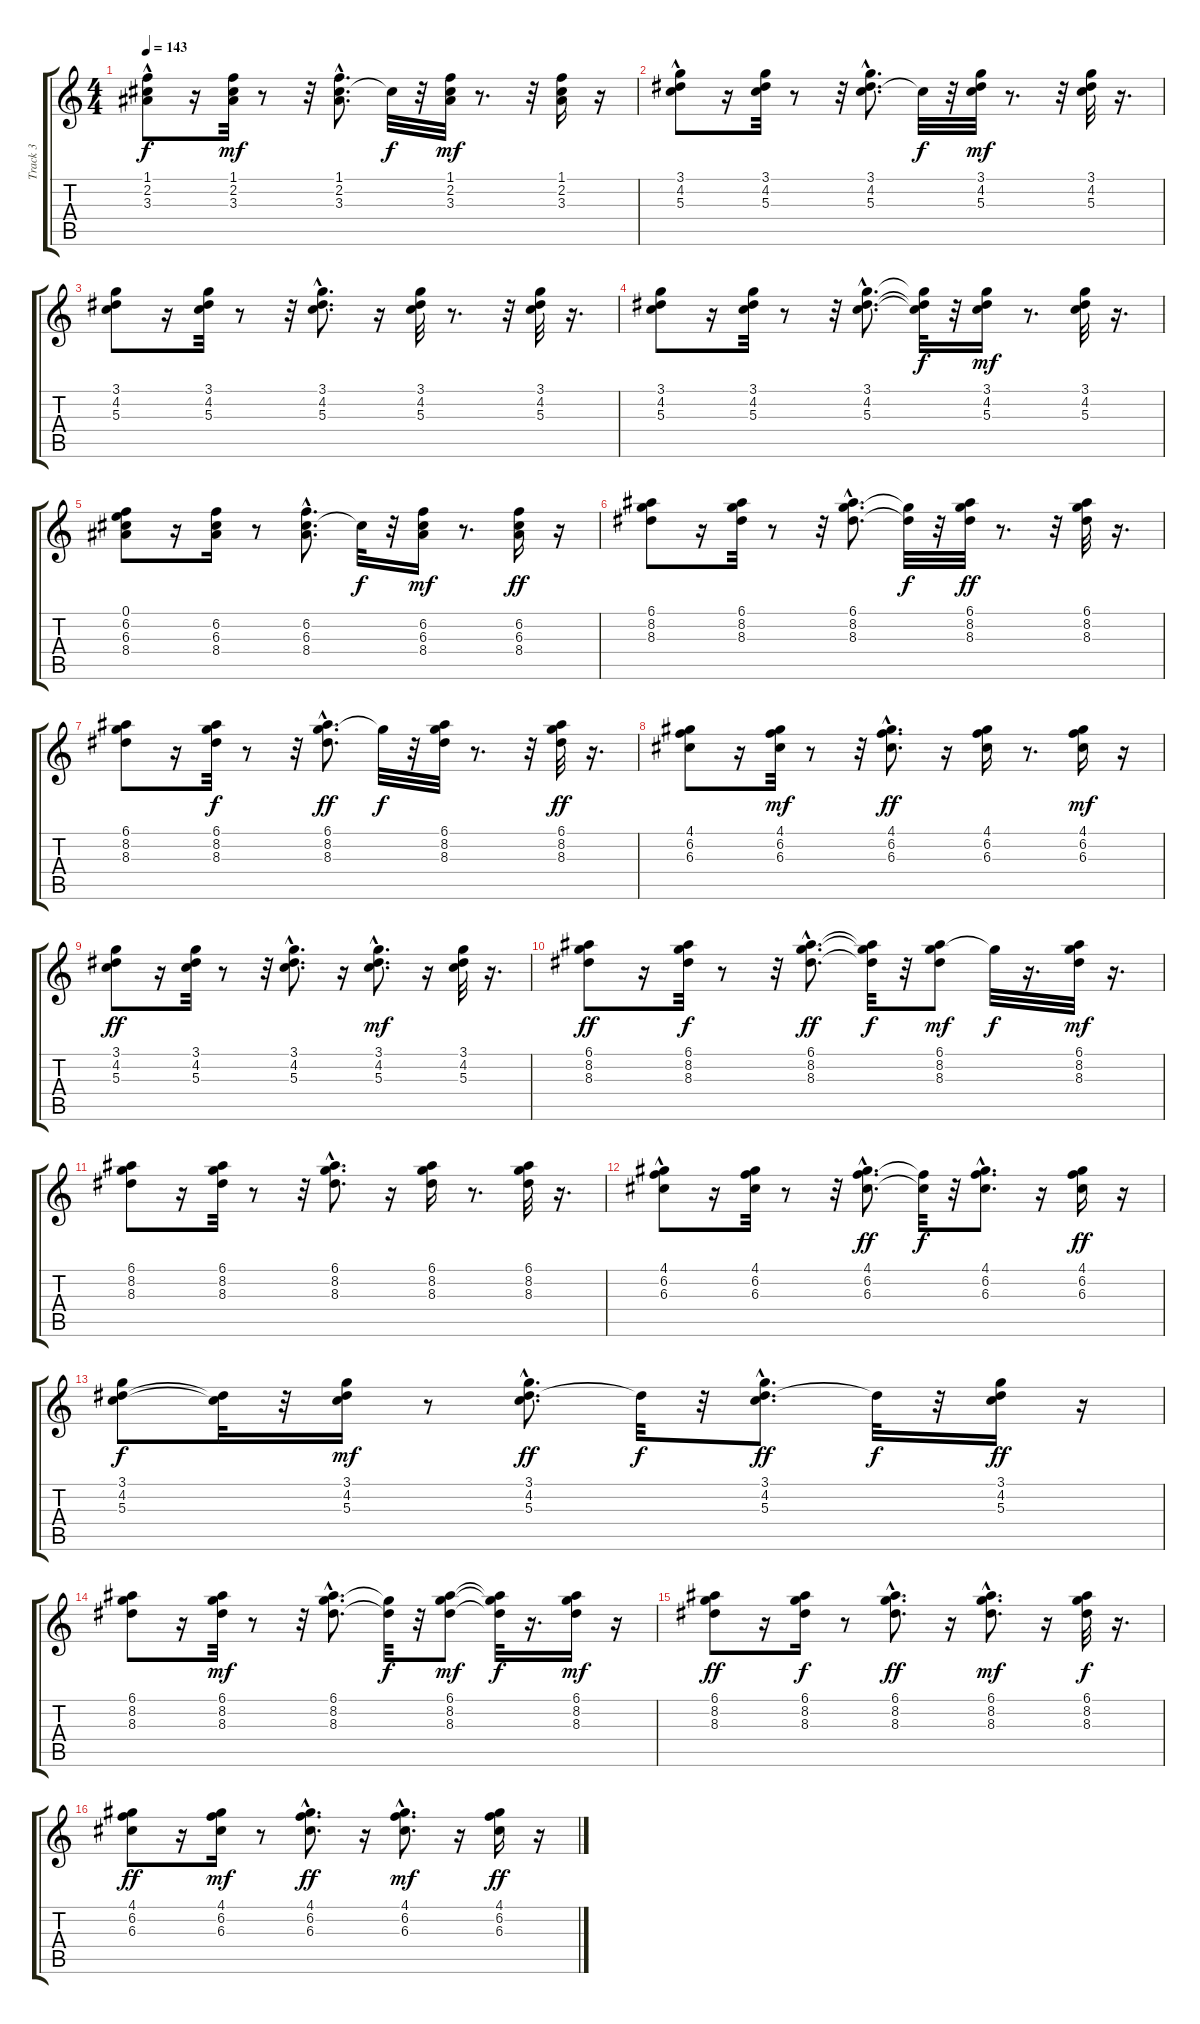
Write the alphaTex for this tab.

\track ("Track 3" "Track 3") {instrument acousticguitarnylon}
\staff {score tabs}
\tuning (E4 B3 G3 D3 A2 E2) {hide}
\ts (4 4)
\tempo 143
\clef g2
\ks c
(1.1 2.2{hac} 3.3{hac}).8{dy f} r.16 (1.1 2.2 3.3).32{dy mf} r.8 r.32 (1.1{hac} 2.2{hac} 3.3{hac}).8{d} 2.2{t}.32{dy f} r.32 (1.1 2.2 3.3).32{dy mf} r.8{d} r.32 (1.1 2.2 3.3).16 r.16 |
(3.1{hac} 4.2 5.3).8 r.16 (3.1 4.2 5.3).32 r.8 r.32 (3.1{hac} 4.2{hac} 5.3{hac}).8{d} 5.3{t}.32{dy f} r.32 (3.1 4.2 5.3).32{dy mf} r.8{d} r.32 (3.1 4.2 5.3).32 r.16{d} |
(3.1 4.2 5.3).8 r.16 (3.1 4.2 5.3).32 r.8 r.32 (3.1{hac} 4.2{hac} 5.3{hac}).8{d} r.16 (3.1 4.2 5.3).32 r.8{d} r.32 (3.1 4.2 5.3).32 r.16{d} |
(3.1 4.2 5.3).8 r.16 (3.1 4.2 5.3).32 r.8 r.32 (3.1{hac} 4.2{hac} 5.3{hac}).8{d} (3.1{t} 4.2{t} 5.3{t}).32{dy f} r.32 (3.1 4.2 5.3).16{dy mf} r.8{d} (3.1 4.2 5.3).32 r.16{d} |
(0.1 6.2 6.3 8.4).8 r.16 (6.2 6.3 8.4).16 r.8 (6.2{hac} 6.3{hac} 8.4{hac}).8{d} 6.3{t}.32{dy f} r.32 (6.2 6.3 8.4).16{dy mf} r.8{d} (6.2 6.3 8.4).16{dy ff} r.16 |
(6.1 8.2 8.3).8 r.16 (6.1 8.2 8.3).32 r.8 r.32 (6.1{hac} 8.2{hac} 8.3{hac}).8{d} (8.2{t} 8.3{t}).32{dy f} r.32 (6.1 8.2 8.3).32{dy ff} r.8{d} r.32 (6.1 8.2 8.3).32 r.16{d} |
(6.1 8.2 8.3).8 r.16 (6.1 8.2 8.3).32{dy f} r.8 r.32 (6.1{hac} 8.2{hac} 8.3{hac}).8{d dy ff} 8.2{t}.32{dy f} r.32 (6.1 8.2 8.3).32 r.8{d} r.32 (6.1 8.2 8.3).32{dy ff} r.16{d} |
(4.1 6.2 6.3).8 r.16 (4.1 6.2 6.3).32{dy mf} r.8 r.32 (4.1{hac} 6.2{hac} 6.3{hac}).8{d dy ff} r.16 (4.1 6.2 6.3).16 r.8{d} (4.1 6.2 6.3).16{dy mf} r.16 |
(3.1 4.2 5.3).8{dy ff} r.16 (3.1 4.2 5.3).32 r.8 r.32 (3.1{hac} 4.2{hac} 5.3{hac}).8{d} r.16 (3.1{hac} 4.2{hac} 5.3{hac}).8{d dy mf} r.16 (3.1 4.2 5.3).32 r.16{d} |
(6.1 8.2 8.3).8{dy ff} r.16 (6.1 8.2 8.3).32{dy f} r.8 r.32 (6.1{hac} 8.2{hac} 8.3{hac}).8{d dy ff} (6.1{t} 8.2{t} 8.3{t}).32{dy f} r.32 (6.1 8.2 8.3).8{dy mf} 8.2{t}.32{dy f} r.16{d} (6.1 8.2 8.3).32{dy mf} r.16{d} |
(6.1 8.2 8.3).8 r.16 (6.1 8.2 8.3).32 r.8 r.32 (6.1{hac} 8.2{hac} 8.3{hac}).8{d} r.16 (6.1 8.2 8.3).16 r.8{d} (6.1 8.2 8.3).32 r.16{d} |
(4.1 6.2 6.3{hac}).8 r.16 (4.1 6.2 6.3).32 r.8 r.32 (4.1{hac} 6.2{hac} 6.3{hac}).8{d dy ff} (6.2{t} 6.3{t}).32{dy f} r.32 (4.1 6.2{hac} 6.3).8{d} r.16 (4.1 6.2 6.3).16{dy ff} r.16 |
(3.1 4.2 5.3).8{dy f} (4.2{t} 5.3{t}).32 r.32 (3.1 4.2 5.3).16{dy mf} r.8 (3.1{hac} 4.2{hac} 5.3{hac}).8{d dy ff} 4.2{t}.32{dy f} r.32 (3.1{hac} 4.2{hac} 5.3{hac}).8{d dy ff} 4.2{t}.32{dy f} r.32 (3.1 4.2 5.3).16{dy ff} r.16 |
(6.1 8.2 8.3).8 r.16 (6.1 8.2 8.3).32{dy mf} r.8 r.32 (6.1{hac} 8.2{hac} 8.3{hac}).8{d} (8.2{t} 8.3{t}).32{dy f} r.32 (6.1 8.2 8.3).8{dy mf} (6.1{t} 8.2{t} 8.3{t}).32{dy f} r.16{d} (6.1 8.2 8.3).16{dy mf} r.16 |
(6.1 8.2 8.3).8{dy ff} r.16 (6.1 8.2 8.3).16{dy f} r.8 (6.1{hac} 8.2{hac} 8.3{hac}).8{d dy ff} r.16 (6.1 8.2{hac} 8.3).8{d dy mf} r.16 (6.1 8.2 8.3).32{dy f} r.16{d} |
(4.1 6.2 6.3).8{dy ff} r.16 (4.1 6.2 6.3).16{dy mf} r.8 (4.1{hac} 6.2{hac} 6.3{hac}).8{d dy ff} r.16 (4.1{hac} 6.2{hac} 6.3{hac}).8{d dy mf} r.16 (4.1 6.2 6.3).16{dy ff} r.16
